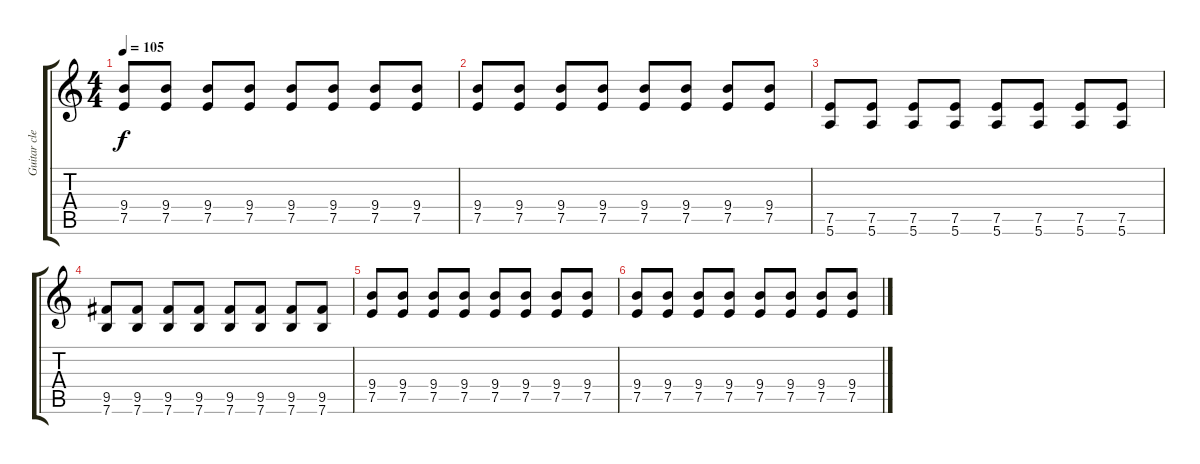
\track ("Guitar clean" "Guitar cle") {instrument electricguitarmuted}
\staff {score tabs}
\tuning (E4 B3 G3 D3 A2 E2) {hide}
\ts (4 4)
\tempo 105
\clef g2
\ks c
(9.4 7.5).8{dy f} (9.4 7.5).8 (9.4 7.5).8 (9.4 7.5).8 (9.4 7.5).8 (9.4 7.5).8 (9.4 7.5).8 (9.4 7.5).8 |
(9.4 7.5).8 (9.4 7.5).8 (9.4 7.5).8 (9.4 7.5).8 (9.4 7.5).8 (9.4 7.5).8 (9.4 7.5).8 (9.4 7.5).8 |
(7.5 5.6).8 (7.5 5.6).8 (7.5 5.6).8 (7.5 5.6).8 (7.5 5.6).8 (7.5 5.6).8 (7.5 5.6).8 (7.5 5.6).8 |
(9.5 7.6).8 (9.5 7.6).8 (9.5 7.6).8 (9.5 7.6).8 (9.5 7.6).8 (9.5 7.6).8 (9.5 7.6).8 (9.5 7.6).8 |
(9.4 7.5).8 (9.4 7.5).8 (9.4 7.5).8 (9.4 7.5).8 (9.4 7.5).8 (9.4 7.5).8 (9.4 7.5).8 (9.4 7.5).8 |
(9.4 7.5).8 (9.4 7.5).8 (9.4 7.5).8 (9.4 7.5).8 (9.4 7.5).8 (9.4 7.5).8 (9.4 7.5).8 (9.4 7.5).8
